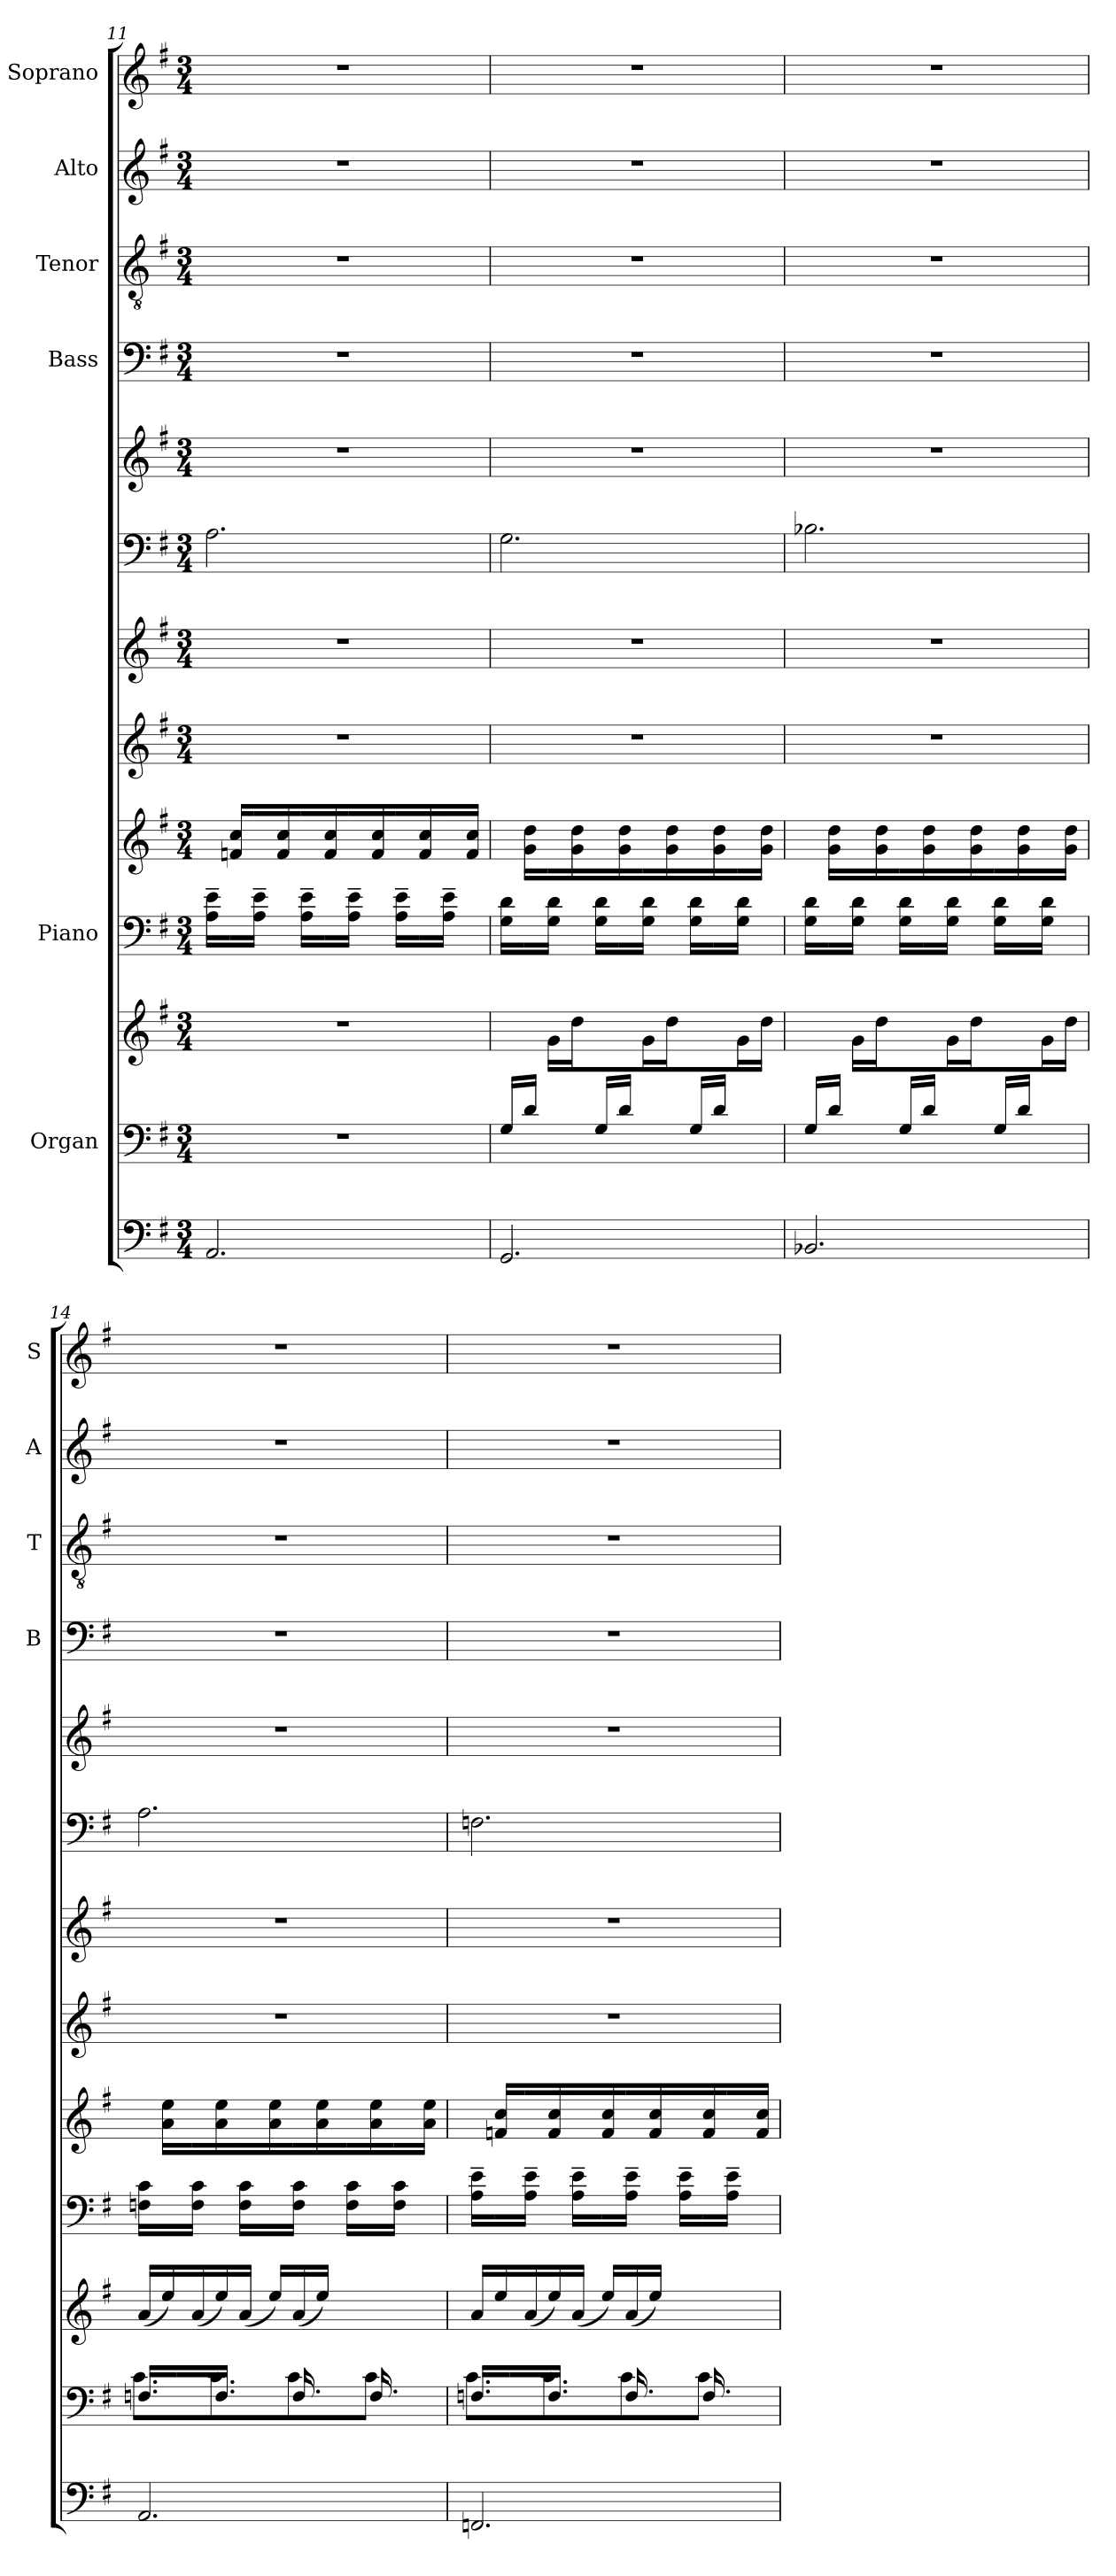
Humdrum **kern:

**kern	**kern	**kern	**kern	**kern	**kern	**kern	**kern	**kern	**kern	**kern	**kern	**kern
*part10	*part9	*part9	*part8	*part8	*part7	*part6	*part5	*part5	*part4	*part3	*part2	*part1
*staff13	*staff12	*staff11	*staff10	*staff9	*staff8	*staff7	*staff6	*staff5	*staff4	*staff3	*staff2	*staff1
*	*I"Organ	*	*I"Piano	*	*	*	*	*	*I"Bass	*I"Tenor	*I"Alto	*I"Soprano
*	*	*	*	*	*	*	*	*	*I'B	*I'T	*I'A	*I'S
*clefF4	*clefF4	*clefG2	*clefF4	*clefG2	*clefG2	*clefG2	*clefF4	*clefG2	*clefF4	*clefGv2	*clefG2	*clefG2
*k[f#]	*k[f#]	*k[f#]	*k[f#]	*k[f#]	*k[f#]	*k[f#]	*k[f#]	*k[f#]	*k[f#]	*k[f#]	*k[f#]	*k[f#]
*G:	*G:	*G:	*G:	*G:	*G:	*G:	*G:	*G:	*G:	*G:	*G:	*G:
*M3/4	*M3/4	*M3/4	*M3/4	*M3/4	*M3/4	*M3/4	*M3/4	*M3/4	*M3/4	*M3/4	*M3/4	*M3/4
=11	=11	=11	=11	=11	=11	=11	=11	=11	=11	=11	=11	=11
2.AA/	2.r	2.r	16A\~> 16e\~>LL	16ryy	2.r	2.r	2.A\	2.r	2.r	2.r	2.r	2.r
.	.	.	16ryy	16fn/ 16cc/LL	.	.	.	.	.	.	.	.
.	.	.	16A\~> 16e\~>JJ	16ryy	.	.	.	.	.	.	.	.
.	.	.	16ryy	16f/ 16cc/	.	.	.	.	.	.	.	.
.	.	.	16A\~> 16e\~>LL	16ryy	.	.	.	.	.	.	.	.
.	.	.	16ryy	16f/ 16cc/	.	.	.	.	.	.	.	.
.	.	.	16A\~> 16e\~>JJ	16ryy	.	.	.	.	.	.	.	.
.	.	.	16ryy	16f/ 16cc/	.	.	.	.	.	.	.	.
.	.	.	16A\~> 16e\~>LL	16ryy	.	.	.	.	.	.	.	.
.	.	.	16ryy	16f/ 16cc/	.	.	.	.	.	.	.	.
.	.	.	16A\~> 16e\~>JJ	16ryy	.	.	.	.	.	.	.	.
.	.	.	16ryy	16f/ 16cc/JJ	.	.	.	.	.	.	.	.
=12	=12	=12	=12	=12	=12	=12	=12	=12	=12	=12	=12	=12
2.GG/	16G/LL	8ryy	16G\ 16d\LL	16ryy	2.r	2.r	2.G\	2.r	2.r	2.r	2.r	2.r
.	16d/JJ	.	16ryy	16g\ 16dd\LL	.	.	.	.	.	.	.	.
.	8ryy	16g\LL	16G\ 16d\JJ	16ryy	.	.	.	.	.	.	.	.
.	.	16dd\	16ryy	16g\ 16dd\	.	.	.	.	.	.	.	.
.	16G/LL	8ryy	16G\ 16d\LL	16ryy	.	.	.	.	.	.	.	.
.	16d/JJ	.	16ryy	16g\ 16dd\	.	.	.	.	.	.	.	.
.	8ryy	16g\	16G\ 16d\JJ	16ryy	.	.	.	.	.	.	.	.
.	.	16dd\	16ryy	16g\ 16dd\	.	.	.	.	.	.	.	.
.	16G/LL	8ryy	16G\ 16d\LL	16ryy	.	.	.	.	.	.	.	.
.	16d/JJ	.	16ryy	16g\ 16dd\	.	.	.	.	.	.	.	.
.	8ryy	16g\	16G\ 16d\JJ	16ryy	.	.	.	.	.	.	.	.
.	.	16dd\JJ	16ryy	16g\ 16dd\JJ	.	.	.	.	.	.	.	.
!!LO:PB:g=z
=13	=13	=13	=13	=13	=13	=13	=13	=13	=13	=13	=13	=13
2.BB-X/	16G/LL	8ryy	16G\ 16d\LL	16ryy	2.r	2.r	2.B-X\	2.r	2.r	2.r	2.r	2.r
.	16d/JJ	.	16ryy	16g\ 16dd\LL	.	.	.	.	.	.	.	.
.	8ryy	16g\LL	16G\ 16d\JJ	16ryy	.	.	.	.	.	.	.	.
.	.	16dd\	16ryy	16g\ 16dd\	.	.	.	.	.	.	.	.
.	16G/LL	8ryy	16G\ 16d\LL	16ryy	.	.	.	.	.	.	.	.
.	16d/JJ	.	16ryy	16g\ 16dd\	.	.	.	.	.	.	.	.
.	8ryy	16g\	16G\ 16d\JJ	16ryy	.	.	.	.	.	.	.	.
.	.	16dd\	16ryy	16g\ 16dd\	.	.	.	.	.	.	.	.
.	16G/LL	8ryy	16G\ 16d\LL	16ryy	.	.	.	.	.	.	.	.
.	16d/JJ	.	16ryy	16g\ 16dd\	.	.	.	.	.	.	.	.
.	8ryy	16g\	16G\ 16d\JJ	16ryy	.	.	.	.	.	.	.	.
.	.	16dd\JJ	16ryy	16g\ 16dd\JJ	.	.	.	.	.	.	.	.
=14	=14	=14	=14	=14	=14	=14	=14	=14	=14	=14	=14	=14
*	*^	*	*	*	*	*	*	*	*	*	*	*
2.AA/	16.Fn/LL	8.c\L	(>16a/LL	16Fn\ 16c\LL	16ryy	2.r	2.r	2.A\	2.r	2.r	2.r	2.r	2.r
.	.	.	16ee/)	16ryy	16a\ 16ee\LL	.	.	.	.	.	.	.	.
.	16.ryy	.	.	.	.	.	.	.	.	.	.	.	.
.	.	.	(>16a/	16F\ 16c\JJ	16ryy	.	.	.	.	.	.	.	.
.	16.F/JJ	8.c\	16ee/)	16ryy	16a\ 16ee\	.	.	.	.	.	.	.	.
.	.	.	(16a/JJ	16F\ 16c\LL	16ryy	.	.	.	.	.	.	.	.
.	16.ryy	.	.	.	.	.	.	.	.	.	.	.	.
.	.	.	16ee/LL)	16ryy	16a\ 16ee\	.	.	.	.	.	.	.	.
.	16.F/	8.c\	(>16a/	16F\ 16c\JJ	16ryy	.	.	.	.	.	.	.	.
.	.	.	16ee/JJ)	16ryy	16a\ 16ee\	.	.	.	.	.	.	.	.
.	16.ryy	.	.	.	.	.	.	.	.	.	.	.	.
.	.	.	4ryy	16F\ 16c\LL	16ryy	.	.	.	.	.	.	.	.
.	16.F/	8.c\J	.	16ryy	16a\ 16ee\	.	.	.	.	.	.	.	.
.	.	.	.	16F\ 16c\JJ	16ryy	.	.	.	.	.	.	.	.
.	16.ryy	.	.	.	.	.	.	.	.	.	.	.	.
.	.	.	.	16ryy	16a\ 16ee\JJ	.	.	.	.	.	.	.	.
=15	=15	=15	=15	=15	=15	=15	=15	=15	=15	=15	=15	=15	=15
2.FFn/	16.Fn/LL	8.c\L	16a/LL	16A\~> 16e\~>LL	16ryy	2.r	2.r	2.Fn\	2.r	2.r	2.r	2.r	2.r
.	.	.	16ee/	16ryy	16fn/ 16cc/LL	.	.	.	.	.	.	.	.
.	16.ryy	.	.	.	.	.	.	.	.	.	.	.	.
.	.	.	(>16a/	16A\~> 16e\~>JJ	16ryy	.	.	.	.	.	.	.	.
.	16.F/JJ	8.c\	16ee/)	16ryy	16f/ 16cc/	.	.	.	.	.	.	.	.
.	.	.	(16a/JJ	16A\~> 16e\~>LL	16ryy	.	.	.	.	.	.	.	.
.	16.ryy	.	.	.	.	.	.	.	.	.	.	.	.
.	.	.	16ee/LL)	16ryy	16f/ 16cc/	.	.	.	.	.	.	.	.
.	16.F/	8.c\	(>16a/	16A\~> 16e\~>JJ	16ryy	.	.	.	.	.	.	.	.
.	.	.	16ee/JJ)	16ryy	16f/ 16cc/	.	.	.	.	.	.	.	.
.	16.ryy	.	.	.	.	.	.	.	.	.	.	.	.
.	.	.	4ryy	16A\~> 16e\~>LL	16ryy	.	.	.	.	.	.	.	.
.	16.F/	8.c\J	.	16ryy	16f/ 16cc/	.	.	.	.	.	.	.	.
.	.	.	.	16A\~> 16e\~>JJ	16ryy	.	.	.	.	.	.	.	.
.	16.ryy	.	.	.	.	.	.	.	.	.	.	.	.
.	.	.	.	16ryy	16f/ 16cc/JJ	.	.	.	.	.	.	.	.
*	*v	*v	*	*	*	*	*	*	*	*	*	*	*
=	=	=	=	=	=	=	=	=	=	=	=	=
*-	*-	*-	*-	*-	*-	*-	*-	*-	*-	*-	*-	*-
